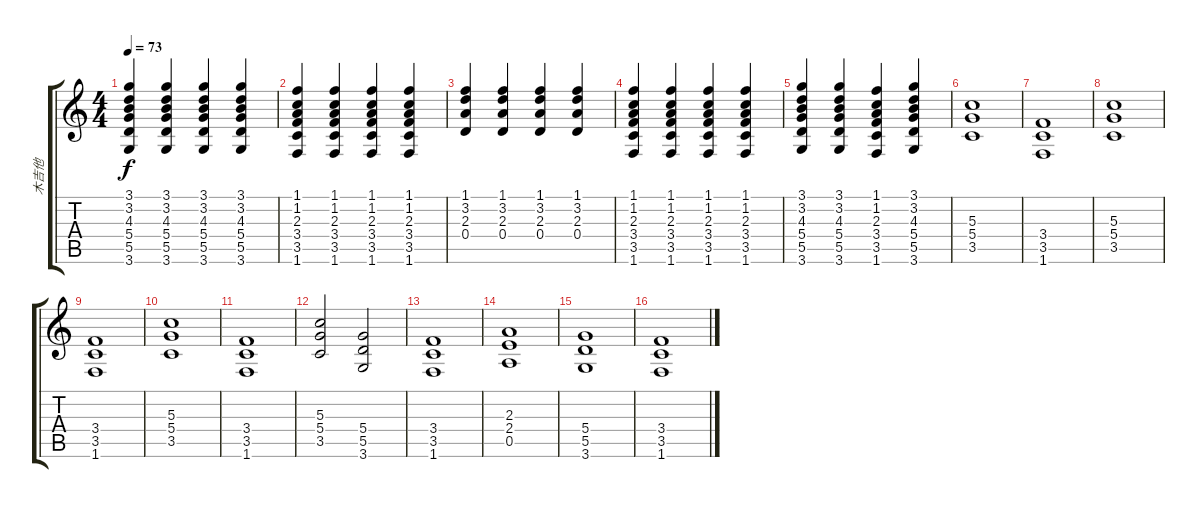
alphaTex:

\track ("木吉他" "木吉他") {instrument acousticguitarsteel}
\staff {score tabs}
\tuning (E4 B3 G3 D3 A2 E2) {hide}
\ts (4 4)
\tempo 73
\clef g2
\ks c
(3.1 3.2 4.3 5.4 5.5 3.6).4{dy f} (3.1 3.2 4.3 5.4 5.5 3.6).4 (3.1 3.2 4.3 5.4 5.5 3.6).4 (3.1 3.2 4.3 5.4 5.5 3.6).4 |
(1.1 1.2 2.3 3.4 3.5 1.6).4 (1.1 1.2 2.3 3.4 3.5 1.6).4 (1.1 1.2 2.3 3.4 3.5 1.6).4 (1.1 1.2 2.3 3.4 3.5 1.6).4 |
(1.1 3.2 2.3 0.4).4 (1.1 3.2 2.3 0.4).4 (1.1 3.2 2.3 0.4).4 (1.1 3.2 2.3 0.4).4 |
(1.1 1.2 2.3 3.4 3.5 1.6).4 (1.1 1.2 2.3 3.4 3.5 1.6).4 (1.1 1.2 2.3 3.4 3.5 1.6).4 (1.1 1.2 2.3 3.4 3.5 1.6).4 |
(3.1 3.2 4.3 5.4 5.5 3.6).4 (3.1 3.2 4.3 5.4 5.5 3.6).4 (1.1 1.2 2.3 3.4 3.5 1.6).4{volume 15 instrument overdrivenguitar} (3.1 3.2 4.3 5.4 5.5 3.6).4 |
(5.3 5.4 3.5).1 |
(3.4 3.5 1.6).1 |
(5.3 5.4 3.5).1 |
(3.4 3.5 1.6).1 |
(5.3 5.4 3.5).1 |
(3.4 3.5 1.6).1 |
(5.3 5.4 3.5).2 (5.4 5.5 3.6).2 |
(3.4 3.5 1.6).1 |
(2.3 2.4 0.5).1 |
(5.4 5.5 3.6).1 |
(3.4 3.5 1.6).1
